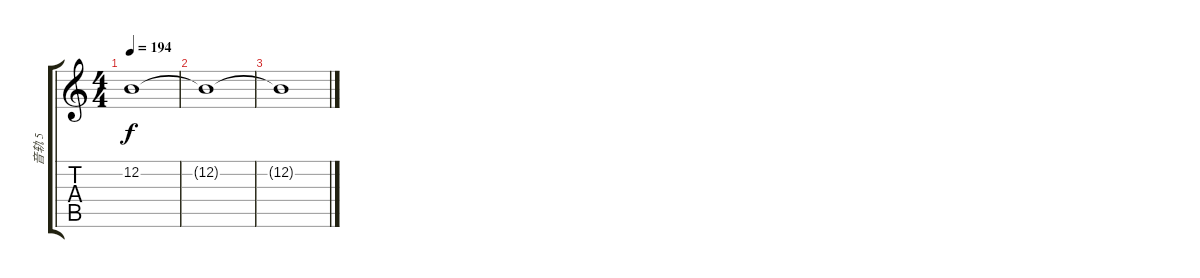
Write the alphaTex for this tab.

\track ("音轨 5" "音轨 5") {instrument tangoaccordion}
\staff {score tabs}
\tuning (E4 B3 G3 D3 A2 E2) {hide}
\ts (4 4)
\tempo 194
\clef g2
\ks c
12.2{t}.1{dy f volume 0} |
12.2{t}.1 |
12.2{t}.1
